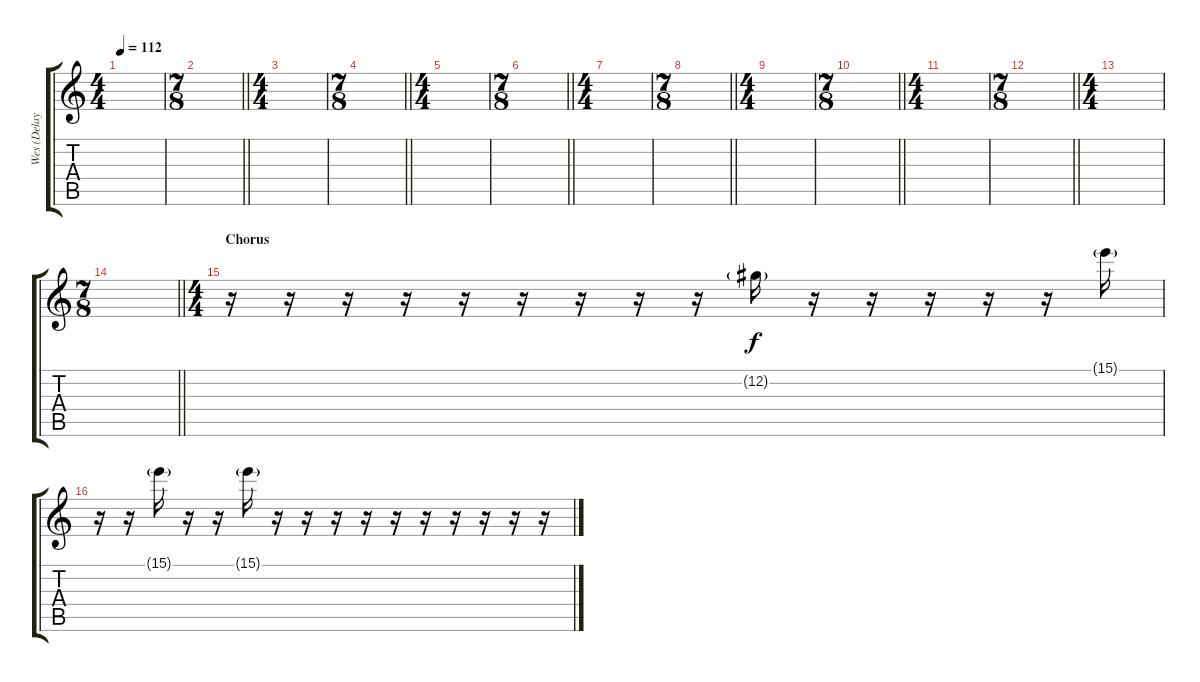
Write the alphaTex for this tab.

\track ("Wes (Delay)" "Wes (Delay") {instrument distortionguitar}
\staff {score tabs}
\tuning (Db4 Ab3 E3 B2 Gb2 Db2) {hide}
\ts (4 4)
\tempo 112
\clef g2
\ks c
|
\ts (7 8)
\barLineRight lightlight
|
\ts (4 4)
|
\ts (7 8)
\barLineRight lightlight
|
\ts (4 4)
|
\ts (7 8)
\barLineRight lightlight
|
\ts (4 4)
\section ("" "")
|
\ts (7 8)
\barLineRight lightlight
|
\ts (4 4)
|
\ts (7 8)
\barLineRight lightlight
|
\ts (4 4)
|
\ts (7 8)
\barLineRight lightlight
|
\ts (4 4)
|
\ts (7 8)
\barLineRight lightlight
|
\ts (4 4)
\section ("" "Chorus")
r.16 r.16 r.16 r.16 r.16 r.16 r.16 r.16 r.16 12.2{g}.16 r.16 r.16 r.16 r.16 r.16 15.1{g}.16 |
r.16{volume 0} r.16 15.1{g}.16 r.16 r.16 15.1{g}.16 r.16 r.16 r.16 r.16 r.16 r.16 r.16 r.16 r.16 r.16
